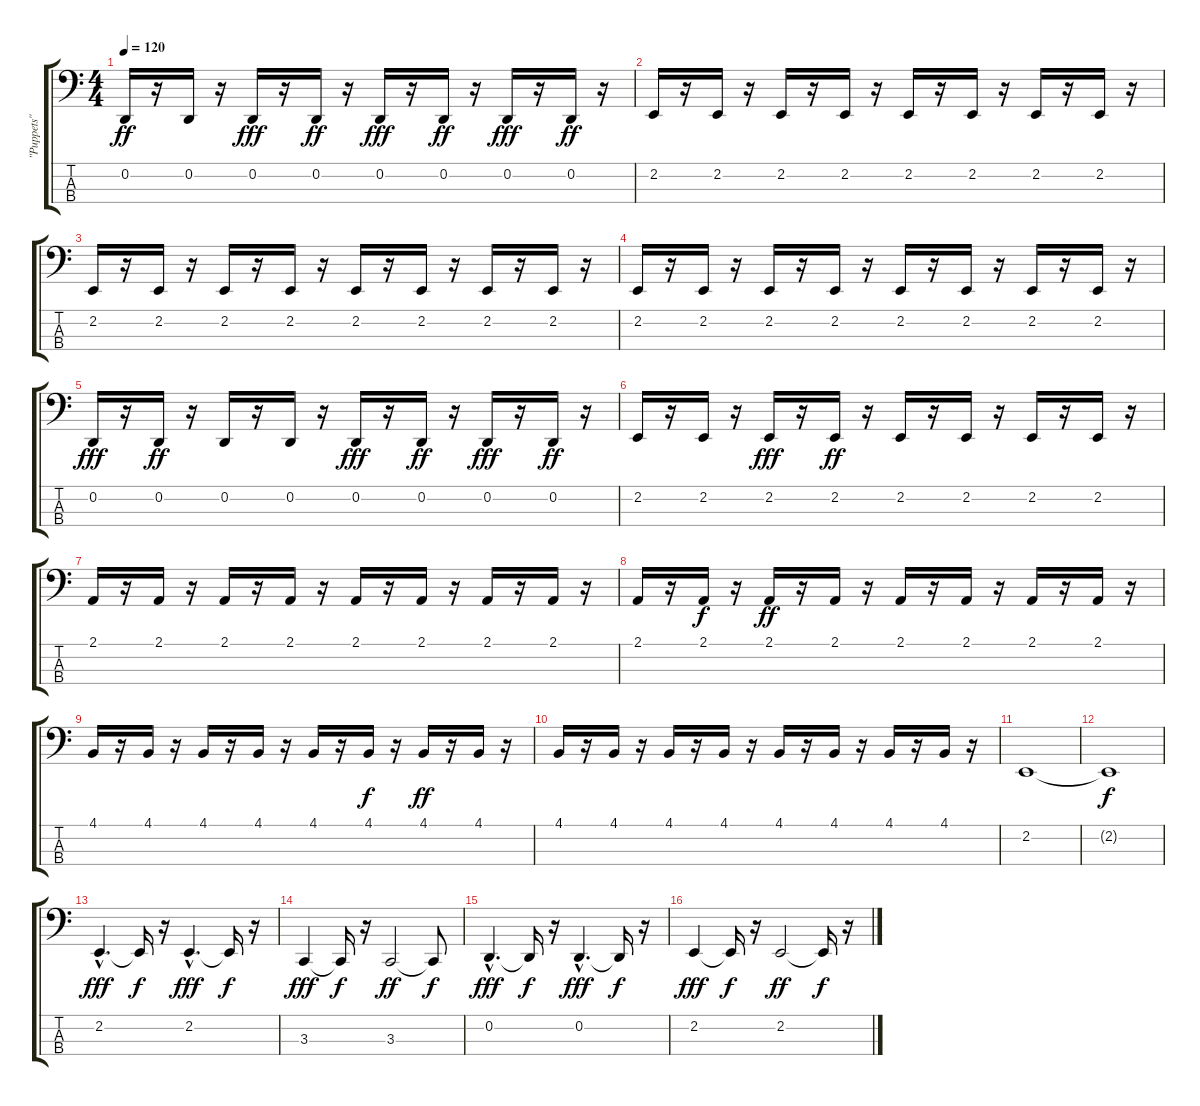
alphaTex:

\track ("\"Puppets\"  by:" "\"Puppets\" ") {instrument lead8bassandlead}
\staff {score tabs}
\tuning (G2 D2 A1 E1) {hide}
\ts (4 4)
\tempo 120
\clef f4
\ks c
0.2.16{dy ff} r.16 0.2.16 r.16 0.2.16{dy fff} r.16 0.2.16{dy ff} r.16 0.2.16{dy fff} r.16 0.2.16{dy ff} r.16 0.2.16{dy fff} r.16 0.2.16{dy ff} r.16 |
2.2.16 r.16 2.2.16 r.16 2.2.16 r.16 2.2.16 r.16 2.2.16 r.16 2.2.16 r.16 2.2.16 r.16 2.2.16 r.16 |
2.2.16 r.16 2.2.16 r.16 2.2.16 r.16 2.2.16 r.16 2.2.16 r.16 2.2.16 r.16 2.2.16 r.16 2.2.16 r.16 |
2.2.16 r.16 2.2.16 r.16 2.2.16 r.16 2.2.16 r.16 2.2.16 r.16 2.2.16 r.16 2.2.16 r.16 2.2.16 r.16 |
0.2.16{dy fff} r.16 0.2.16{dy ff} r.16 0.2.16 r.16 0.2.16 r.16 0.2.16{dy fff} r.16 0.2.16{dy ff} r.16 0.2.16{dy fff} r.16 0.2.16{dy ff} r.16 |
2.2.16 r.16 2.2.16 r.16 2.2.16{dy fff} r.16 2.2.16{dy ff} r.16 2.2.16 r.16 2.2.16 r.16 2.2.16 r.16 2.2.16 r.16 |
2.1.16 r.16 2.1.16 r.16 2.1.16 r.16 2.1.16 r.16 2.1.16 r.16 2.1.16 r.16 2.1.16 r.16 2.1.16 r.16 |
2.1.16 r.16 2.1.16{dy f} r.16 2.1.16{dy ff} r.16 2.1.16 r.16 2.1.16 r.16 2.1.16 r.16 2.1.16 r.16 2.1.16 r.16 |
4.1.16 r.16 4.1.16 r.16 4.1.16 r.16 4.1.16 r.16 4.1.16 r.16 4.1.16{dy f} r.16 4.1.16{dy ff} r.16 4.1.16 r.16 |
4.1.16 r.16 4.1.16 r.16 4.1.16 r.16 4.1.16 r.16 4.1.16 r.16 4.1.16 r.16 4.1.16 r.16 4.1.16 r.16 |
2.2.1 |
2.2{t}.1{dy f} |
2.2{hac}.4{d dy fff} 2.2{t}.16{dy f} r.16 2.2{hac}.4{d dy fff} 2.2{t}.16{dy f} r.16 |
3.3.4{dy fff} 3.3{t}.16{dy f} r.16 3.3.2{dy ff} 3.3{t}.8{dy f} |
0.2{hac}.4{d dy fff} 0.2{t}.16{dy f} r.16 0.2{hac}.4{d dy fff} 0.2{t}.16{dy f} r.16 |
2.2.4{dy fff} 2.2{t}.16{dy f} r.16 2.2.2{dy ff} 2.2{t}.16{dy f} r.16
